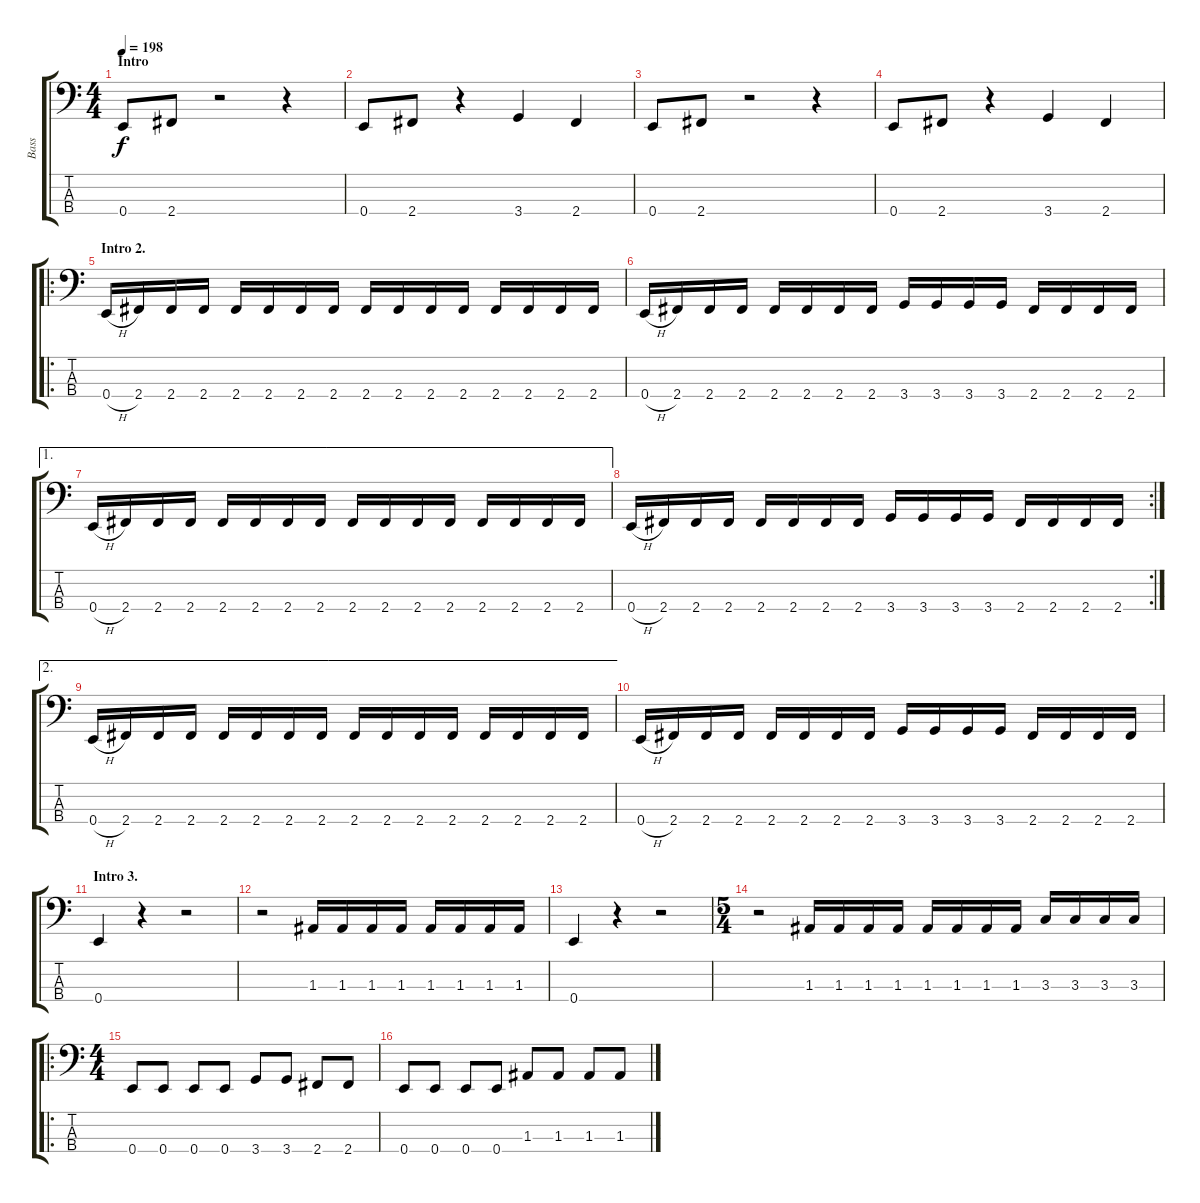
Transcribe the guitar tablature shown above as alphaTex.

\track ("Bass" "Bass") {instrument electricbasspick}
\staff {score tabs}
\tuning (G2 D2 A1 E1) {hide}
\ts (4 4)
\section ("" "Intro")
\tempo 198
\clef f4
\ks c
0.4.8{dy f instrument electricbasspick} 2.4.8 r.2 r.4 |
0.4.8 2.4.8 r.4 3.4.4 2.4.4 |
0.4.8 2.4.8 r.2 r.4 |
0.4.8 2.4.8 r.4 3.4.4 2.4.4 |
\ro
\section ("" "Intro 2.")
0.4{h}.16 2.4.16 2.4.16 2.4.16 2.4.16 2.4.16 2.4.16 2.4.16 2.4.16 2.4.16 2.4.16 2.4.16 2.4.16 2.4.16 2.4.16 2.4.16 |
0.4{h}.16 2.4.16 2.4.16 2.4.16 2.4.16 2.4.16 2.4.16 2.4.16 3.4.16 3.4.16 3.4.16 3.4.16 2.4.16 2.4.16 2.4.16 2.4.16 |
\ae 1
0.4{h}.16 2.4.16 2.4.16 2.4.16 2.4.16 2.4.16 2.4.16 2.4.16 2.4.16 2.4.16 2.4.16 2.4.16 2.4.16 2.4.16 2.4.16 2.4.16 |
\rc 2
0.4{h}.16 2.4.16 2.4.16 2.4.16 2.4.16 2.4.16 2.4.16 2.4.16 3.4.16 3.4.16 3.4.16 3.4.16 2.4.16 2.4.16 2.4.16 2.4.16 |
\ae 2
0.4{h}.16 2.4.16 2.4.16 2.4.16 2.4.16 2.4.16 2.4.16 2.4.16 2.4.16 2.4.16 2.4.16 2.4.16 2.4.16 2.4.16 2.4.16 2.4.16 |
0.4{h}.16 2.4.16 2.4.16 2.4.16 2.4.16 2.4.16 2.4.16 2.4.16 3.4.16 3.4.16 3.4.16 3.4.16 2.4.16 2.4.16 2.4.16 2.4.16 |
\section ("" "Intro 3.")
0.4.4 r.4 r.2 |
r.2 1.3.16 1.3.16 1.3.16 1.3.16 1.3.16 1.3.16 1.3.16 1.3.16 |
0.4.4 r.4 r.2 |
\ts (5 4)
r.2 1.3.16 1.3.16 1.3.16 1.3.16 1.3.16 1.3.16 1.3.16 1.3.16 3.3.16 3.3.16 3.3.16 3.3.16 |
\ro
\ts (4 4)
0.4.8 0.4.8 0.4.8 0.4.8 3.4.8 3.4.8 2.4.8 2.4.8 |
0.4.8 0.4.8 0.4.8 0.4.8 1.3.8 1.3.8 1.3.8 1.3.8
